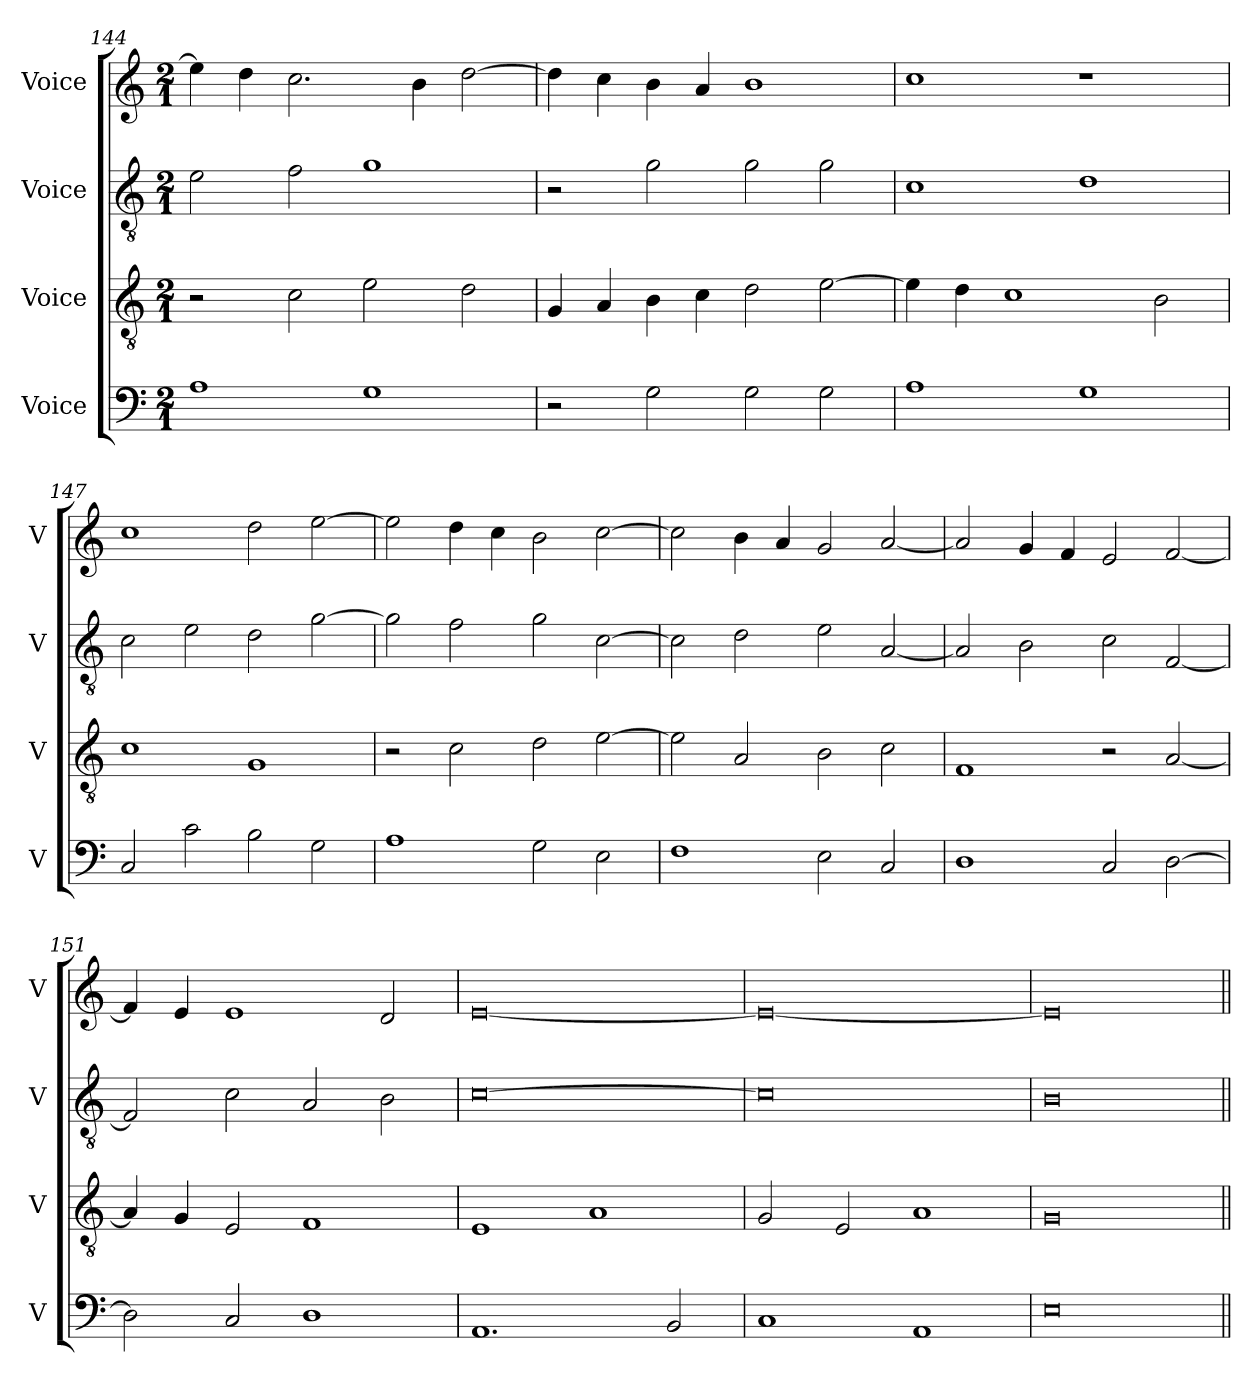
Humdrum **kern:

**kern	**kern	**kern	**kern
*part4	*part3	*part2	*part1
*staff4	*staff3	*staff2	*staff1
*I"Voice	*I"Voice	*I"Voice	*I"Voice
*I'V	*I'V	*I'V	*I'V
*clefF4	*clefGv2	*clefGv2	*clefG2
*k[]	*k[]	*k[]	*k[]
*M2/1	*M2/1	*M2/1	*M2/1
=144	=144	=144	=144
1A	2r	2e\	4ee\]
.	.	.	4dd\
.	2c\	2f\	2.cc\
1G	2e\	1g	.
.	.	.	4b\
.	2d\	.	[2dd\
!!LO:LB:g=z
=145	=145	=145	=145
2r	4G/	2r	4dd\]
.	4A/	.	4cc\
2G\	4B\	2g\	4b\
.	4c\	.	4a/
2G\	2d\	2g\	1b
2G\	[2e\	2g\	.
=146	=146	=146	=146
1A	4e\]	1c	1cc
.	4d\	.	.
.	1c	.	.
1G	.	1d	1r
.	2B\	.	.
=147	=147	=147	=147
2C/	1c	2c\	1cc
2c\	.	2e\	.
2B\	1G	2d\	2dd\
2G\	.	[2g\	[2ee\
=148	=148	=148	=148
1A	2r	2g\]	2ee\]
.	2c\	2f\	4dd\
.	.	.	4cc\
2G\	2d\	2g\	2b\
2E\	[2e\	[2c\	[2cc\
!!LO:LB:g=z
=149	=149	=149	=149
1F	2e\]	2c\]	2cc\]
.	2A/	2d\	4b\
.	.	.	4a/
2E\	2B\	2e\	2g/
2C/	2c\	[2A/	[2a/
=150	=150	=150	=150
1D	1F	2A/]	2a/]
.	.	2B\	4g/
.	.	.	4f/
2C/	2r	2c\	2e/
[2D\	[2A/	[2F/	[2f/
=151	=151	=151	=151
2D\]	4A/]	2F/]	4f/]
.	4G/	.	4e/
2C/	2E/	2c\	1e
1D	1F	2A/	.
.	.	2B\	2d/
=152	=152	=152	=152
1.AA	1E	[0c	[0e
.	1A	.	.
2BB/	.	.	.
!!LO:LB:g=z
=153	=153	=153	=153
1C	2G/	0c]	0e_
.	2E/	.	.
1AA	1A	.	.
=154	=154	=154	=154
0E	0G	0B	0e]
=||	=||	=||	=||
*-	*-	*-	*-
